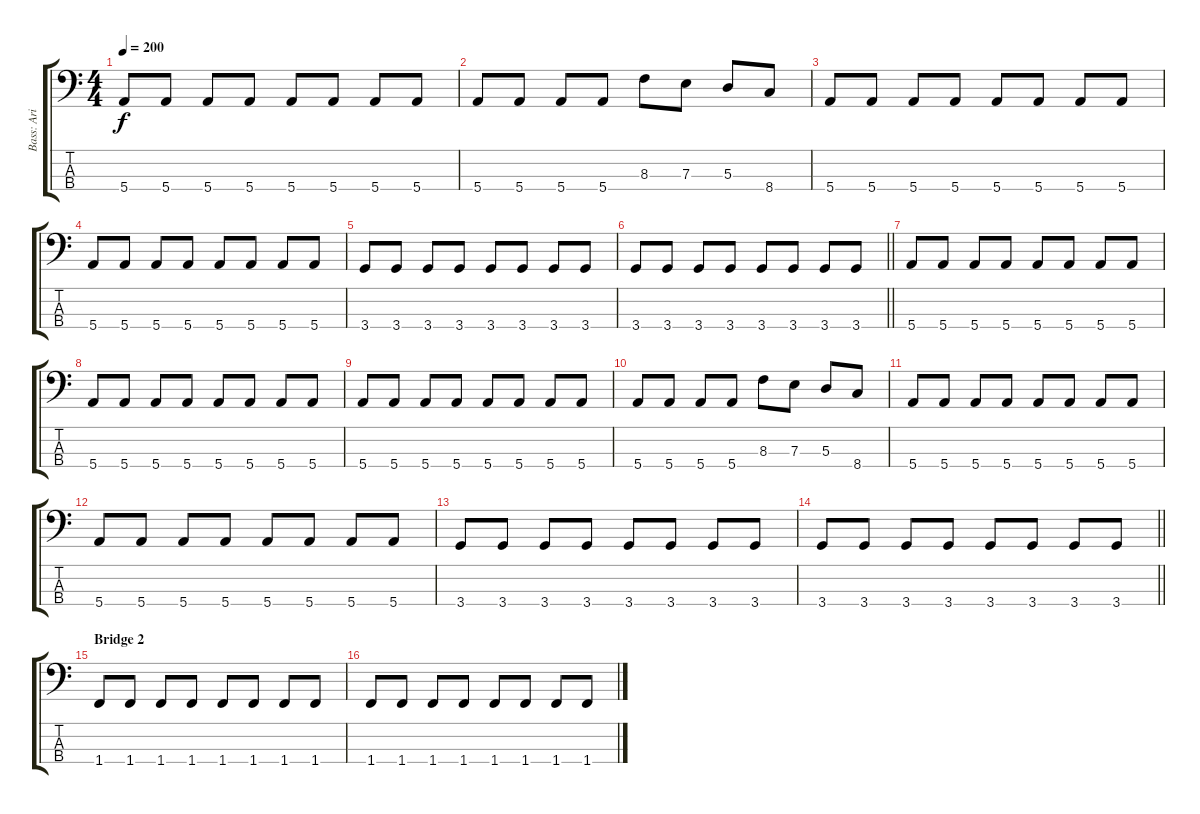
\track ("Bass: Ari Katajamäki" "Bass: Ari ") {instrument synthbass1}
\staff {score tabs}
\tuning (G2 D2 A1 E1) {hide}
\ts (4 4)
\tempo 200
\clef f4
\ks aminor
5.4.8{dy f} 5.4.8 5.4.8 5.4.8 5.4.8 5.4.8 5.4.8 5.4.8 |
5.4.8 5.4.8 5.4.8 5.4.8 8.3.8 7.3.8 5.3.8 8.4.8 |
5.4.8 5.4.8 5.4.8 5.4.8 5.4.8 5.4.8 5.4.8 5.4.8 |
5.4.8 5.4.8 5.4.8 5.4.8 5.4.8 5.4.8 5.4.8 5.4.8 |
3.4.8 3.4.8 3.4.8 3.4.8 3.4.8 3.4.8 3.4.8 3.4.8 |
\barLineRight lightlight
3.4.8 3.4.8 3.4.8 3.4.8 3.4.8 3.4.8 3.4.8 3.4.8 |
5.4.8 5.4.8 5.4.8 5.4.8 5.4.8 5.4.8 5.4.8 5.4.8 |
5.4.8 5.4.8 5.4.8 5.4.8 5.4.8 5.4.8 5.4.8 5.4.8 |
5.4.8 5.4.8 5.4.8 5.4.8 5.4.8 5.4.8 5.4.8 5.4.8 |
5.4.8 5.4.8 5.4.8 5.4.8 8.3.8 7.3.8 5.3.8 8.4.8 |
5.4.8 5.4.8 5.4.8 5.4.8 5.4.8 5.4.8 5.4.8 5.4.8 |
5.4.8 5.4.8 5.4.8 5.4.8 5.4.8 5.4.8 5.4.8 5.4.8 |
3.4.8 3.4.8 3.4.8 3.4.8 3.4.8 3.4.8 3.4.8 3.4.8 |
\barLineRight lightlight
3.4.8 3.4.8 3.4.8 3.4.8 3.4.8 3.4.8 3.4.8 3.4.8 |
\section ("" "Bridge 2")
1.4.8 1.4.8 1.4.8 1.4.8 1.4.8 1.4.8 1.4.8 1.4.8 |
1.4.8 1.4.8 1.4.8 1.4.8 1.4.8 1.4.8 1.4.8 1.4.8
